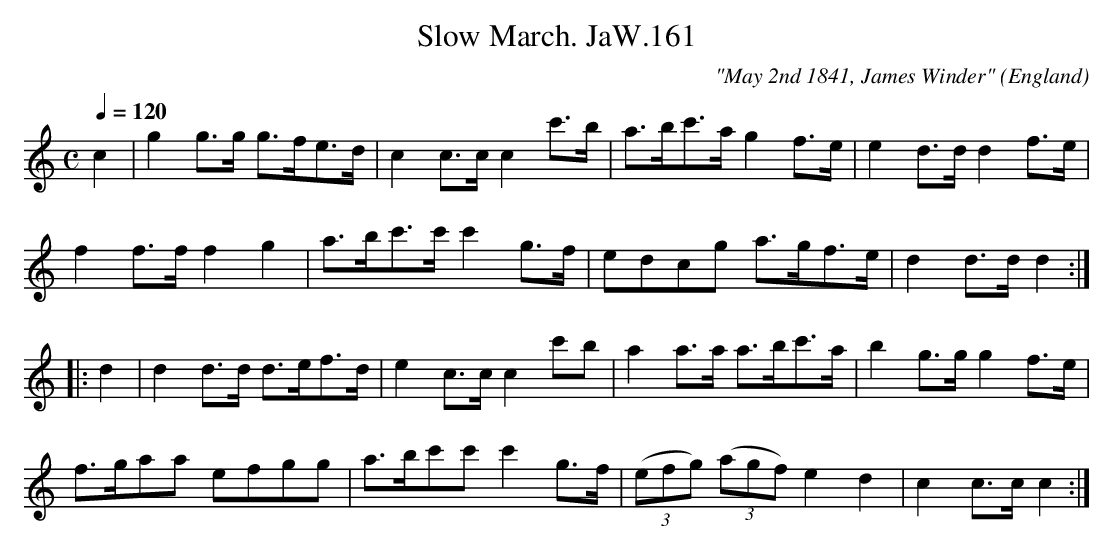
X:1
T:Slow March. JaW.161
C:"May 2nd 1841, James Winder"
L:1/8
M:C
O:England
Q:1/4=120
K:C
c2|g2g>g g>fe>d|c2c>c c2c'>b|a>bc'>a g2f>e|e2d>d d2f>e|!
f2f>f f2g2|a>bc'>c' c'2g>f|edcg a>gf>e|d2d>d d2:|!
|:d2|d2d>d d>ef>d|e2c>c c2c'b|a2a>a a>bc'>a|b2g>g g2f>e|!
f>gaa efgg|a>bc'c' c'2g>f|((3efg) ((3agf) e2d2|c2c>c c2:|
